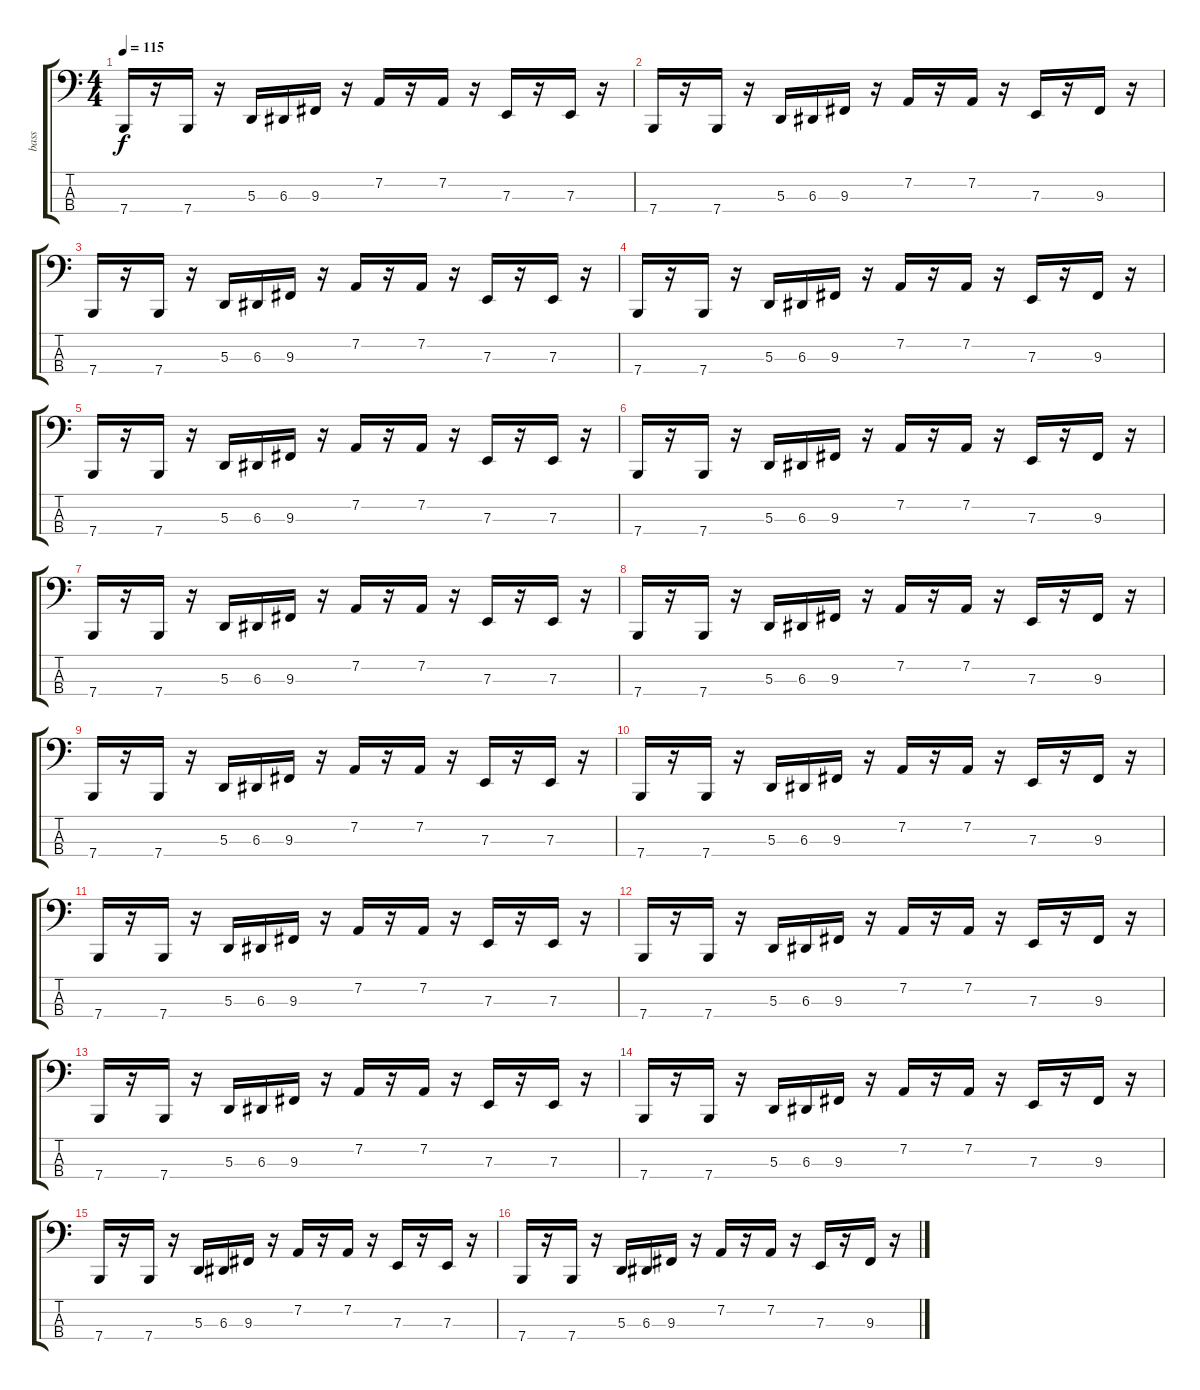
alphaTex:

\track ("bass" "bass") {instrument lead8bassandlead}
\staff {score tabs}
\tuning (G2 D2 A1 E1) {hide}
\ts (4 4)
\tempo 115
\clef f4
\ks c
7.4.16{dy f} r.16 7.4.16 r.16 5.3.16 6.3.16 9.3.16 r.16 7.2.16 r.16 7.2.16 r.16 7.3.16 r.16 7.3.16 r.16 |
7.4.16 r.16 7.4.16 r.16 5.3.16 6.3.16 9.3.16 r.16 7.2.16 r.16 7.2.16 r.16 7.3.16 r.16 9.3.16 r.16 |
7.4.16 r.16 7.4.16 r.16 5.3.16 6.3.16 9.3.16 r.16 7.2.16 r.16 7.2.16 r.16 7.3.16 r.16 7.3.16 r.16 |
7.4.16 r.16 7.4.16 r.16 5.3.16 6.3.16 9.3.16 r.16 7.2.16 r.16 7.2.16 r.16 7.3.16 r.16 9.3.16 r.16 |
7.4.16 r.16 7.4.16 r.16 5.3.16 6.3.16 9.3.16 r.16 7.2.16 r.16 7.2.16 r.16 7.3.16 r.16 7.3.16 r.16 |
7.4.16 r.16 7.4.16 r.16 5.3.16 6.3.16 9.3.16 r.16 7.2.16 r.16 7.2.16 r.16 7.3.16 r.16 9.3.16 r.16 |
7.4.16 r.16 7.4.16 r.16 5.3.16 6.3.16 9.3.16 r.16 7.2.16 r.16 7.2.16 r.16 7.3.16 r.16 7.3.16 r.16 |
7.4.16 r.16 7.4.16 r.16 5.3.16 6.3.16 9.3.16 r.16 7.2.16 r.16 7.2.16 r.16 7.3.16 r.16 9.3.16 r.16 |
7.4.16 r.16 7.4.16 r.16 5.3.16 6.3.16 9.3.16 r.16 7.2.16 r.16 7.2.16 r.16 7.3.16 r.16 7.3.16 r.16 |
7.4.16 r.16 7.4.16 r.16 5.3.16 6.3.16 9.3.16 r.16 7.2.16 r.16 7.2.16 r.16 7.3.16 r.16 9.3.16 r.16 |
7.4.16 r.16 7.4.16 r.16 5.3.16 6.3.16 9.3.16 r.16 7.2.16 r.16 7.2.16 r.16 7.3.16 r.16 7.3.16 r.16 |
7.4.16 r.16 7.4.16 r.16 5.3.16 6.3.16 9.3.16 r.16 7.2.16 r.16 7.2.16 r.16 7.3.16 r.16 9.3.16 r.16 |
7.4.16 r.16 7.4.16 r.16 5.3.16 6.3.16 9.3.16 r.16 7.2.16 r.16 7.2.16 r.16 7.3.16 r.16 7.3.16 r.16 |
7.4.16 r.16 7.4.16 r.16 5.3.16 6.3.16 9.3.16 r.16 7.2.16 r.16 7.2.16 r.16 7.3.16 r.16 9.3.16 r.16 |
7.4.16 r.16 7.4.16 r.16 5.3.16 6.3.16 9.3.16 r.16 7.2.16 r.16 7.2.16 r.16 7.3.16 r.16 7.3.16 r.16 |
7.4.16 r.16 7.4.16 r.16 5.3.16 6.3.16 9.3.16 r.16 7.2.16 r.16 7.2.16 r.16 7.3.16 r.16 9.3.16 r.16
